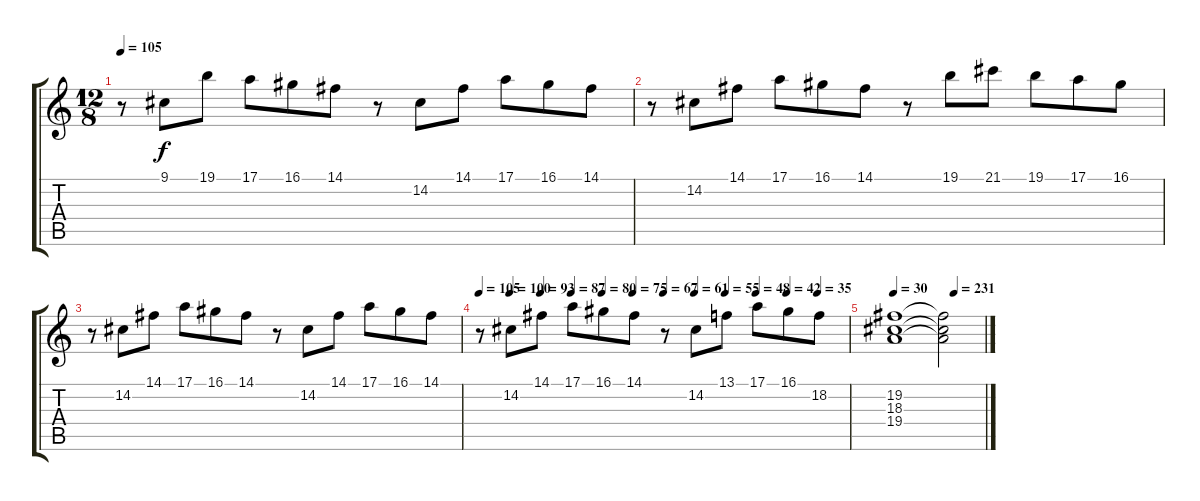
\track "" {instrument brightacousticpiano}
\staff {score tabs}
\tuning (E4 B3 G3 D3 A2 E2) {hide}
\ts (12 8)
\tempo 105
\clef g2
\ks c
r.8{dy f} 9.1.8 19.1.8 17.1.8 16.1.8 14.1.8 r.8 14.2.8 14.1.8 17.1.8 16.1.8 14.1.8 |
r.8 14.2.8 14.1.8 17.1.8 16.1.8 14.1.8 r.8 19.1.8 21.1.8 19.1.8 17.1.8 16.1.8 |
r.8 14.2.8 14.1.8 17.1.8 16.1.8 14.1.8 r.8 14.2.8 14.1.8 17.1.8 16.1.8 14.1.8 |
\tempo 105
\tempo (100 0.08333333333333333)
\tempo (93 0.16666666666666666)
\tempo (87 0.25)
\tempo (80 0.3333333333333333)
\tempo (75 0.4166666666666667)
\tempo (67 0.5)
\tempo (61 0.5833333333333334)
\tempo (55 0.6666666666666666)
\tempo (48 0.75)
\tempo (42 0.8333333333333334)
\tempo (35 0.9166666666666666)
r.8 14.2.8 14.1.8 17.1.8 16.1.8 14.1.8 r.8 14.2.8 13.1.8 17.1.8 16.1.8 18.2.8 |
\tempo 30
\tempo (231 0.6666666666666666)
(19.2 18.3 19.4).1 (19.2{t} 18.3{t} 19.4{t}).2
